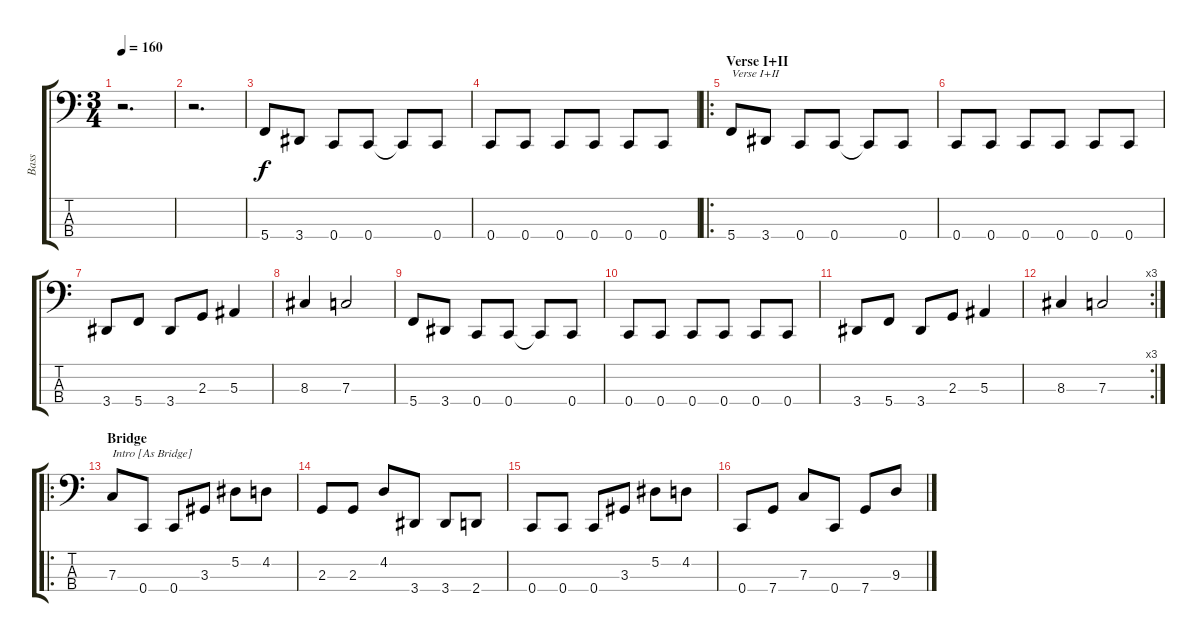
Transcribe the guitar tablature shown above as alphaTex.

\track ("Bass" "Bass") {instrument electricbasspick}
\staff {score tabs}
\tuning (Eb2 Bb1 F1 C1) {hide}
\ts (3 4)
\tempo 160
\clef f4
\ks c
r.2{d dy f} |
r.2{d} |
5.4.8 3.4.8 0.4.8 0.4.8 0.4{t}.8 0.4.8 |
0.4.8 0.4.8 0.4.8 0.4.8 0.4.8 0.4.8 |
\ro
\section ("" "Verse I+II")
5.4.8{txt "Verse I+II"} 3.4.8 0.4.8 0.4.8 0.4{t}.8 0.4.8 |
0.4.8 0.4.8 0.4.8 0.4.8 0.4.8 0.4.8 |
3.4.8 5.4.8 3.4.8 2.3.8 5.3.4 |
8.3.4 7.3.2 |
5.4.8 3.4.8 0.4.8 0.4.8 0.4{t}.8 0.4.8 |
0.4.8 0.4.8 0.4.8 0.4.8 0.4.8 0.4.8 |
3.4.8 5.4.8 3.4.8 2.3.8 5.3.4 |
\rc 3
8.3.4 7.3.2 |
\ro
\section ("" "Bridge")
7.3.8{txt "Intro [As Bridge]"} 0.4.8 0.4.8 3.3.8 5.2.8 4.2.8 |
2.3.8 2.3.8 4.2.8 3.4.8 3.4.8 2.4.8 |
0.4.8 0.4.8 0.4.8 3.3.8 5.2.8 4.2.8 |
0.4.8 7.4.8 7.3.8 0.4.8 7.4.8 9.3.8
